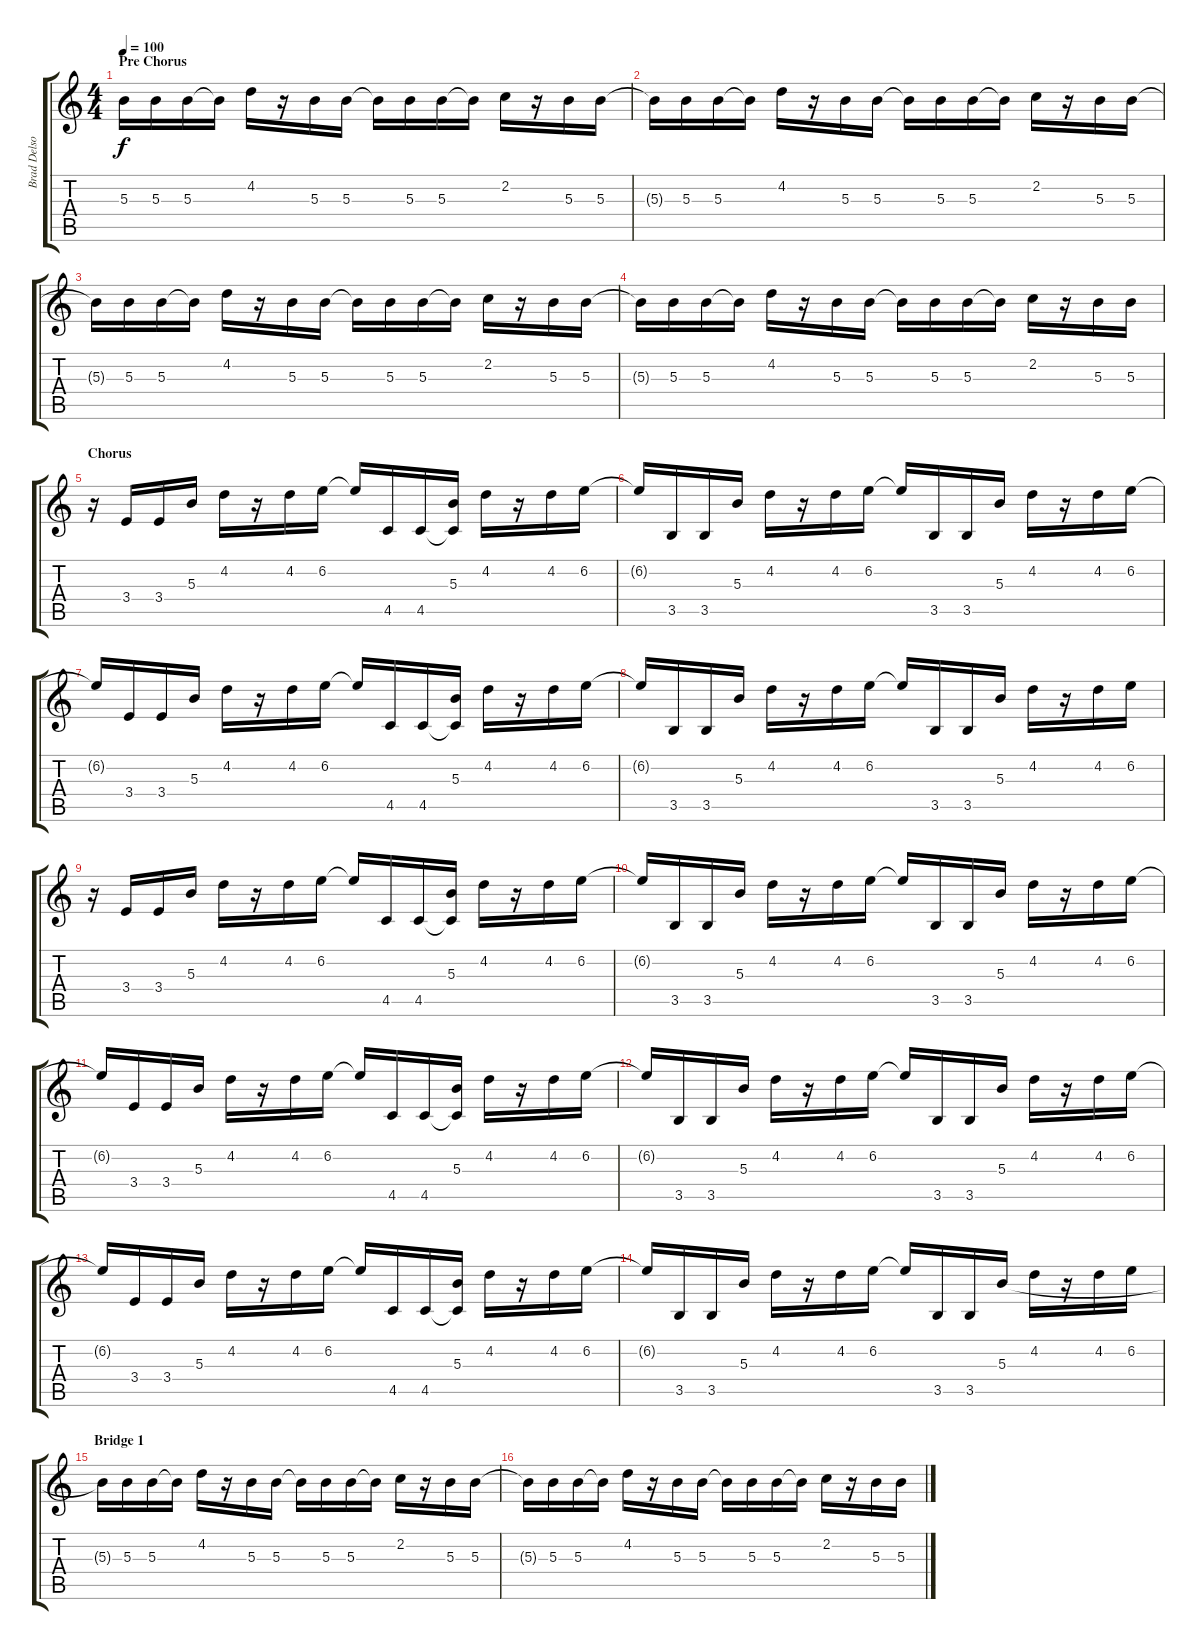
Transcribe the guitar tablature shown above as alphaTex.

\track ("Brad Delson (Delay Effect)" "Brad Delso") {instrument distortionguitar}
\staff {score tabs}
\tuning (Eb4 Bb3 Gb3 Db3 Ab2 Db2) {hide}
\ts (4 4)
\section ("" "Pre Chorus")
\tempo 100
\clef g2
\ks c
5.3{t}.16{dy f} 5.3.16 5.3.16 5.3{t}.16 4.2.16 r.16 5.3.16 5.3.16 5.3{t}.16 5.3.16 5.3.16 5.3{t}.16 2.2.16 r.16 5.3.16 5.3.16 |
5.3{t}.16 5.3.16 5.3.16 5.3{t}.16 4.2.16 r.16 5.3.16 5.3.16 5.3{t}.16 5.3.16 5.3.16 5.3{t}.16 2.2.16 r.16 5.3.16 5.3.16 |
5.3{t}.16 5.3.16 5.3.16 5.3{t}.16 4.2.16 r.16 5.3.16 5.3.16 5.3{t}.16 5.3.16 5.3.16 5.3{t}.16 2.2.16 r.16 5.3.16 5.3.16 |
5.3{t}.16 5.3.16 5.3.16 5.3{t}.16 4.2.16 r.16 5.3.16 5.3.16 5.3{t}.16 5.3.16 5.3.16 5.3{t}.16 2.2.16 r.16 5.3.16 5.3.16 |
\section ("" "Chorus")
r.16 3.4.16 3.4.16 5.3.16 4.2.16 r.16 4.2.16 6.2.16 6.2{t}.16 4.5.16 4.5.16 (5.3 4.5{t}).16 4.2.16 r.16 4.2.16 6.2.16 |
6.2{t}.16 3.5.16 3.5.16 5.3.16 4.2.16 r.16 4.2.16 6.2.16 6.2{t}.16 3.5.16 3.5.16 5.3.16 4.2.16 r.16 4.2.16 6.2.16 |
6.2{t}.16 3.4.16 3.4.16 5.3.16 4.2.16 r.16 4.2.16 6.2.16 6.2{t}.16 4.5.16 4.5.16 (5.3 4.5{t}).16 4.2.16 r.16 4.2.16 6.2.16 |
6.2{t}.16 3.5.16 3.5.16 5.3.16 4.2.16 r.16 4.2.16 6.2.16 6.2{t}.16 3.5.16 3.5.16 5.3.16 4.2.16 r.16 4.2.16 6.2.16 |
r.16 3.4.16 3.4.16 5.3.16 4.2.16 r.16 4.2.16 6.2.16 6.2{t}.16 4.5.16 4.5.16 (5.3 4.5{t}).16 4.2.16 r.16 4.2.16 6.2.16 |
6.2{t}.16 3.5.16 3.5.16 5.3.16 4.2.16 r.16 4.2.16 6.2.16 6.2{t}.16 3.5.16 3.5.16 5.3.16 4.2.16 r.16 4.2.16 6.2.16 |
6.2{t}.16 3.4.16 3.4.16 5.3.16 4.2.16 r.16 4.2.16 6.2.16 6.2{t}.16 4.5.16 4.5.16 (5.3 4.5{t}).16 4.2.16 r.16 4.2.16 6.2.16 |
6.2{t}.16 3.5.16 3.5.16 5.3.16 4.2.16 r.16 4.2.16 6.2.16 6.2{t}.16 3.5.16 3.5.16 5.3.16 4.2.16 r.16 4.2.16 6.2.16 |
6.2{t}.16 3.4.16 3.4.16 5.3.16 4.2.16 r.16 4.2.16 6.2.16 6.2{t}.16 4.5.16 4.5.16 (5.3 4.5{t}).16 4.2.16 r.16 4.2.16 6.2.16 |
6.2{t}.16 3.5.16 3.5.16 5.3.16 4.2.16 r.16 4.2.16 6.2.16 6.2{t}.16 3.5.16 3.5.16 5.3.16 4.2.16 r.16 4.2.16 6.2.16 |
\section ("" "Bridge 1")
5.3{t}.16 5.3.16 5.3.16 5.3{t}.16 4.2.16 r.16 5.3.16 5.3.16 5.3{t}.16 5.3.16 5.3.16 5.3{t}.16 2.2.16 r.16 5.3.16 5.3.16 |
5.3{t}.16 5.3.16 5.3.16 5.3{t}.16 4.2.16 r.16 5.3.16 5.3.16 5.3{t}.16 5.3.16 5.3.16 5.3{t}.16 2.2.16 r.16 5.3.16 5.3.16
